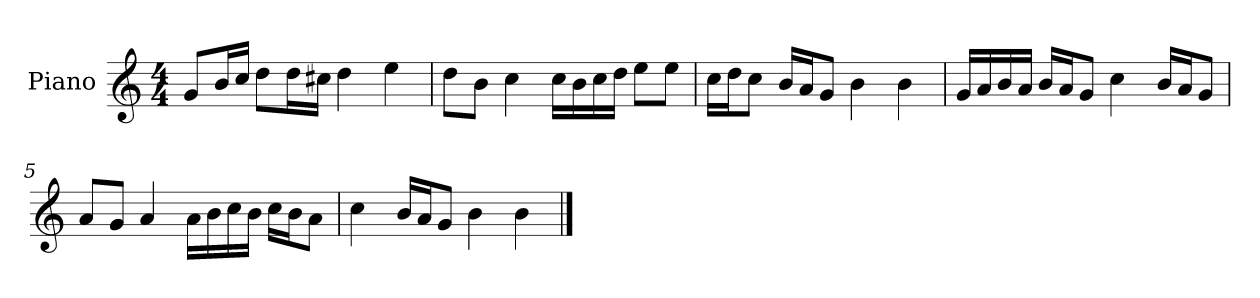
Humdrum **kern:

**kern
*part1
*staff1
*I"Piano
*I'P-no
*clefG2
*k[]
*M4/4
*MM90
=1
8g/L
16b/L
16cc/JJ
8dd\L
16dd\L
16cc#X\JJ
4dd\
4ee\
=2
8dd\L
8b\J
4cc\
16cc\LL
16b\
16cc\
16dd\JJ
8ee\L
8ee\J
=3
16cc\LL
16dd\J
8cc\J
16b/LL
16a/J
8g/J
4b\
4b\
=4
16g/LL
16a/
16b/
16a/JJ
16b/LL
16a/J
8g/J
4cc\
16b/LL
16a/J
8g/J
!!LO:LB:g=z
=5
8a/L
8g/J
4a/
16a\LL
16b\
16cc\
16b\JJ
16cc\LL
16b\J
8a\J
=6
4cc\
16b/LL
16a/J
8g/J
4b\
4b\
==
*-
